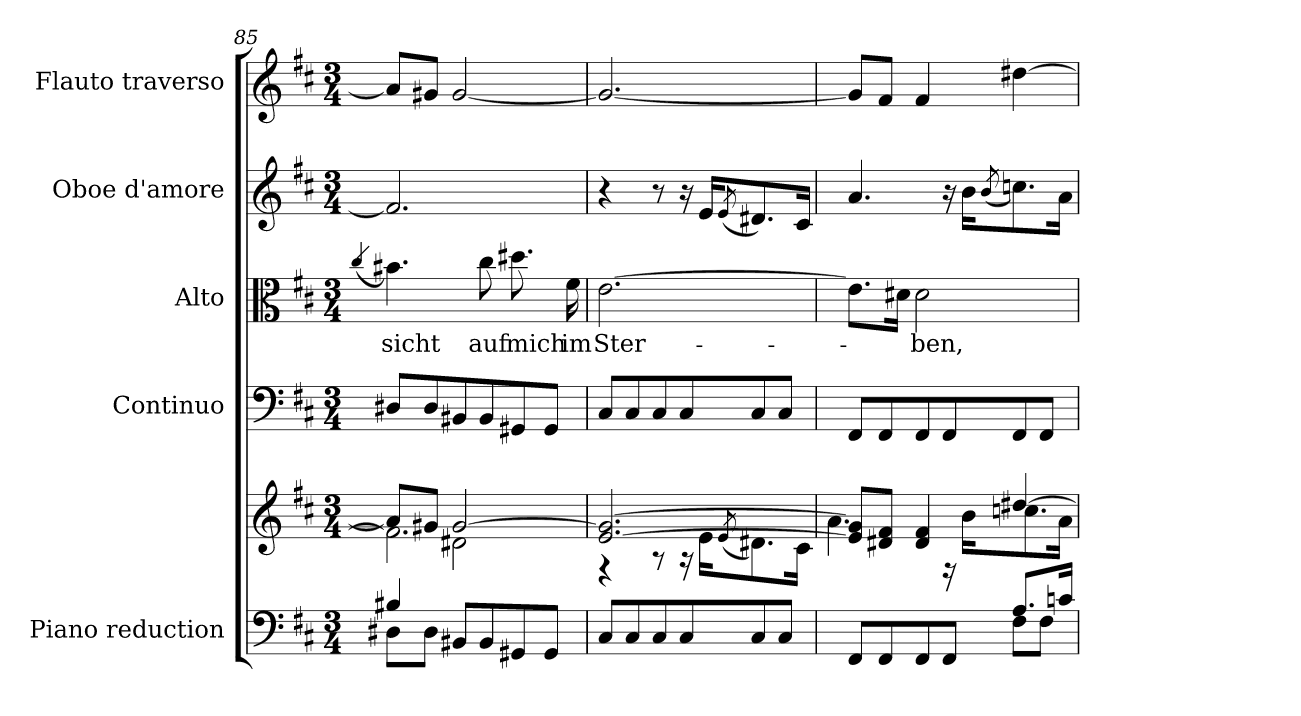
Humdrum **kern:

**kern	**kern	**kern	**kern	**text	**kern	**kern
*part5	*part5	*part4	*part3	*part3	*part2	*part1
*staff6	*staff5	*staff4	*staff3	*staff3	*staff2	*staff1
*I"Piano reduction	*	*I"Continuo	*I"Alto	*	*I"Oboe d'amore	*I"Flauto traverso
*I'Pno	*	*	*	*	*I'Ob	*I'Fl
*clefF4	*clefG2	*clefF4	*clefC3	*	*clefG2	*clefG2
*k[f#c#]	*k[f#c#]	*k[f#c#]	*k[f#c#]	*	*k[f#c#]	*k[f#c#]
*M3/4	*M3/4	*M3/4	*M3/4	*	*M3/4	*M3/4
=85	=85	=85	=85	=85	=85	=85
.	.	.	(<4qcc#/	.	.	.
*^	*^	*	*	*	*	*
*	*	*	*^	*	*	*	*	*
!	!	!	!	!	!	!	!LO:LY:b	!	!
4B#X/	8D#X\L	8a/L]	2.f#\]	4ryy	8D#X/L	4.b#X\)	sicht	2.f#/]	8a/L]
.	8D#\J	8g#X/J	.	.	8D#/	.	.	.	8g#X/J
2ryy	8BB#X/L	[2g#/	.	2d#X\	8BB#X/	.	.	.	[2g#/
!	!	!	!	!	!	!	!LO:LY:b	!	!
.	8BB#/	.	.	.	8BB#/	8cc#\	auf	.	.
!	!	!	!	!	!	!	!LO:LY:b	!	!
.	8GG#X/	.	.	.	8GG#X/	8.dd#X\	mich	.	.
.	8GG#/J	.	.	.	8GG#/J	.	.	.	.
!	!	!	!	!	!	!	!LO:LY:b	!	!
.	.	.	.	.	.	16f#\	im	.	.
*v	*v	*	*	*	*	*	*	*	*
*	*	*v	*v	*	*	*	*	*
=86	=86	=86	=86	=86	=86	=86	=86
!	!	!	!	!	!LO:LY:b	!	!
8C#/L	[2.e/ 2.g#/_	4r	8C#/L	[2.e\	Ster-	4r	2.g#/_
8C#/	.	.	8C#/	.	.	.	.
8C#/	.	8r	8C#/	.	.	8r	.
8C#/	.	16r	8C#/	.	.	16r	.
.	.	16e\KL	.	.	.	16e/KL	.
.	.	(<8qe/	.	.	.	(<8qe/	.
8C#/	.	8.d#X\)	8C#/	.	.	8.d#X/)	.
8C#/J	.	.	8C#/J	.	.	.	.
.	.	16c#\Jk	.	.	.	16c#/Jk	.
=87	=87	=87	=87	=87	=87	=87	=87
*^	*	*	*	*	*	*	*
8FF#/L	2ryy	8e/] 8g#/]L	4.a\	8FF#/L	8.e\L]	.	4.a/	8g#/L]
8FF#/	.	8d#X/ 8f#/J	.	8FF#/	.	.	.	8f#/J
.	.	.	.	.	16d#X\Jk	.	.	.
!	!	!	!	!	!	!LO:LY:b	!	!
8FF#/	.	4d#/ 4f#/	.	8FF#/	2d#\	-ben,	.	4f#/
8FF#/J	.	.	16r	8FF#/	.	.	16r	.
.	.	.	16b\KL	.	.	.	16b\KL	.
.	.	.	.	.	.	.	(<8qb/	.
8.A/L	8F#\L	[4dd#X/	8.ccn\	8FF#/	.	.	8.ccn\)	[4dd#X\
.	8F#\J	.	.	8FF#/J	.	.	.	.
16cn/Jk	.	.	16a\Jk	.	.	.	16a\Jk	.
*v	*v	*	*	*	*	*	*	*
*	*v	*v	*	*	*	*	*
=	=	=	=	=	=	=
*-	*-	*-	*-	*-	*-	*-
